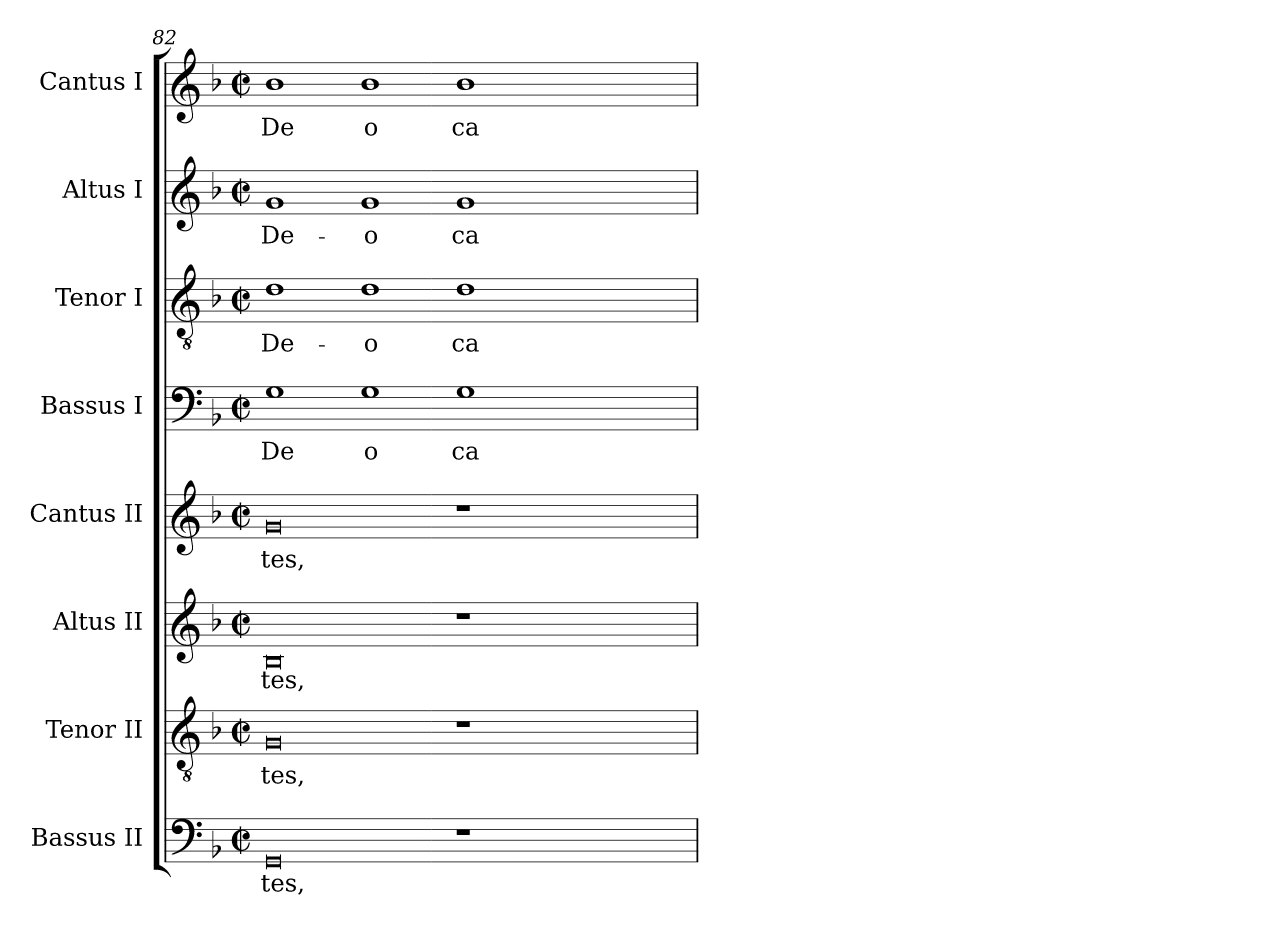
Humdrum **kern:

**kern	**text	**kern	**text	**kern	**text	**kern	**text	**kern	**text	**kern	**text	**kern	**text	**kern	**text
*part8	*part8	*part7	*part7	*part6	*part6	*part5	*part5	*part4	*part4	*part3	*part3	*part2	*part2	*part1	*part1
*staff8	*staff8	*staff7	*staff7	*staff6	*staff6	*staff5	*staff5	*staff4	*staff4	*staff3	*staff3	*staff2	*staff2	*staff1	*staff1
*I"Bassus II	*	*I"Tenor II	*	*I"Altus II	*	*I"Cantus II	*	*I"Bassus I	*	*I"Tenor I	*	*I"Altus I	*	*I"Cantus I	*
*clefF4	*	*clefGv2	*	*clefG2	*	*clefG2	*	*clefF4	*	*clefGv2	*	*clefG2	*	*clefG2	*
*k[b-]	*	*k[b-]	*	*k[b-]	*	*k[b-]	*	*k[b-]	*	*k[b-]	*	*k[b-]	*	*k[b-]	*
*F:	*	*F:	*	*F:	*	*F:	*	*F:	*	*F:	*	*F:	*	*F:	*
*M2/2	*	*M2/2	*	*M2/2	*	*M2/2	*	*M2/2	*	*M2/2	*	*M2/2	*	*M2/2	*
*met(c|)	*	*met(c|)	*	*met(c|)	*	*met(c|)	*	*met(c|)	*	*met(c|)	*	*met(c|)	*	*met(c|)	*
=82	=82	=82	=82	=82	=82	=82	=82	=82	=82	=82	=82	=82	=82	=82	=82
!	!LO:LY:b:cj	!	!LO:LY:b:cj	!	!LO:LY:b:cj	!	!LO:LY:b:cj	!	!LO:LY:b:cj	!	!LO:LY:b:cj	!	!LO:LY:b:cj	!	!LO:LY:b:cj
0GG	tes,	0G	tes,	0B-	tes,	0g	-tes,	1G	De	1d	De-	1g	De-	1b-	De
!	!	!	!	!	!	!	!	!	!LO:LY:b:cj	!	!LO:LY:b:cj	!	!LO:LY:b:cj	!	!LO:LY:b:cj
.	.	.	.	.	.	.	.	1G	o	1d	-o	1g	-o	1b-	o
!LO:N:vis=1	!	!LO:N:vis=1	!	!LO:N:vis=1	!	!LO:N:vis=1	!	!	!LO:LY:b:cj	!	!LO:LY:b:cj	!	!LO:LY:b:cj	!	!LO:LY:b:cj
0.r	.	0.r	.	0.r	.	0.r	.	1G	ca	1d	ca-	1g	ca-	1b-	ca
.	.	.	.	.	.	.	.	0ryy	.	0ryy	.	0ryy	.	0ryy	.
=	=	=	=	=	=	=	=	=	=	=	=	=	=	=	=
*-	*-	*-	*-	*-	*-	*-	*-	*-	*-	*-	*-	*-	*-	*-	*-
